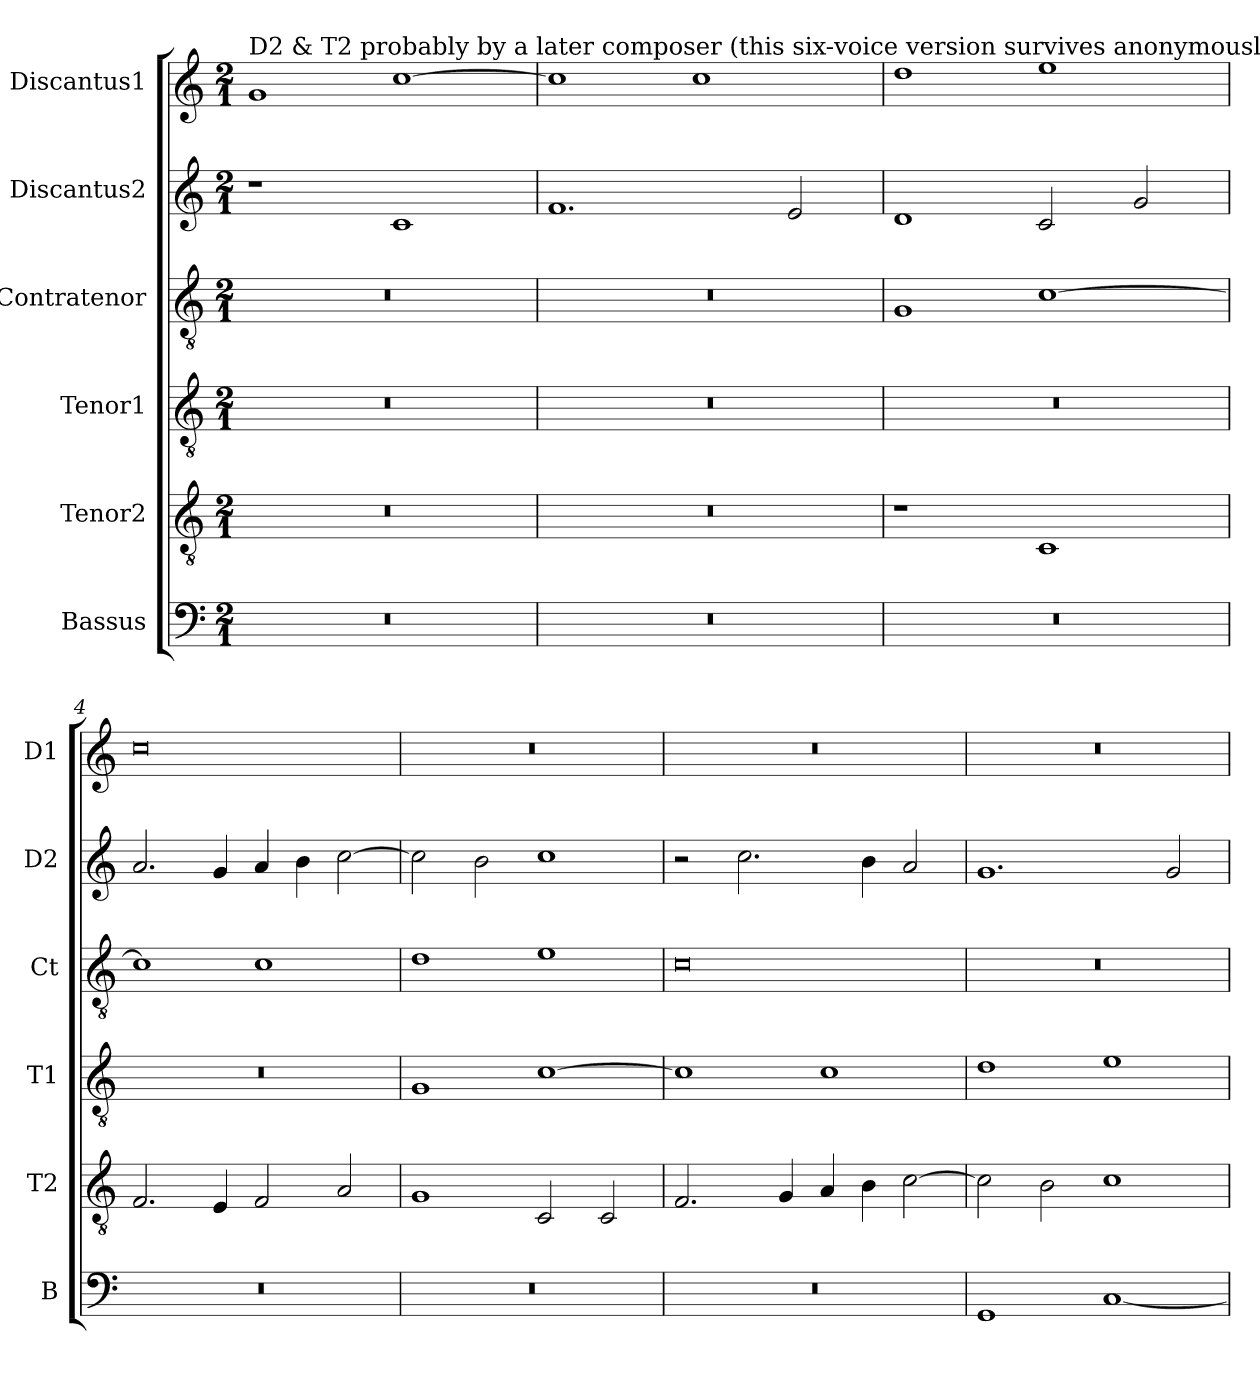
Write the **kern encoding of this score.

**kern	**kern	**kern	**kern	**kern	**kern
*part6	*part5	*part4	*part3	*part2	*part1
*staff6	*staff5	*staff4	*staff3	*staff2	*staff1
*I"Bassus	*I"Tenor2	*I"Tenor1	*I"Contratenor	*I"Discantus2	*I"Discantus1
*I'B	*I'T2	*I'T1	*I'Ct	*I'D2	*I'D1
*clefF4	*clefGv2	*clefGv2	*clefGv2	*clefG2	*clefG2
*k[]	*k[]	*k[]	*k[]	*k[]	*k[]
*M2/1	*M2/1	*M2/1	*M2/1	*M2/1	*M2/1
=1	=1	=1	=1	=1	=1
!	!	!	!	!	!LO:TX:a:t=D2 & T2 probably by a later composer (this six-voice version survives anonymously in MunBS 41)
0r	0r	0r	0r	1r	1g
.	.	.	.	1c	[1cc
=2	=2	=2	=2	=2	=2
0r	0r	0r	0r	1.f	1cc]
.	.	.	.	.	1cc
.	.	.	.	2e/	.
=3	=3	=3	=3	=3	=3
0r	1r	0r	1G	1d	1dd
.	1C	.	[1c	2c/	1ee
.	.	.	.	2g/	.
=4	=4	=4	=4	=4	=4
0r	2.F/	0r	1c]	2.a/	0cc
.	4E/	.	.	4g/	.
.	2F/	.	1c	4a/	.
.	.	.	.	4b\	.
.	2A/	.	.	[2cc\	.
=5	=5	=5	=5	=5	=5
0r	1G	1G	1d	2cc\]	0r
.	.	.	.	2b\	.
.	2C/	[1c	1e	1cc	.
.	2C/	.	.	.	.
=6	=6	=6	=6	=6	=6
0r	2.F/	1c]	0c	2r	0r
.	.	.	.	2.cc\	.
.	4G/	.	.	.	.
.	4A/	1c	.	.	.
.	4B\	.	.	4b\	.
.	[2c\	.	.	2a/	.
=7	=7	=7	=7	=7	=7
1GG	2c\]	1d	0r	1.g	0r
.	2B\	.	.	.	.
[1C	1c	1e	.	.	.
.	.	.	.	2g/	.
=	=	=	=	=	=
*-	*-	*-	*-	*-	*-
